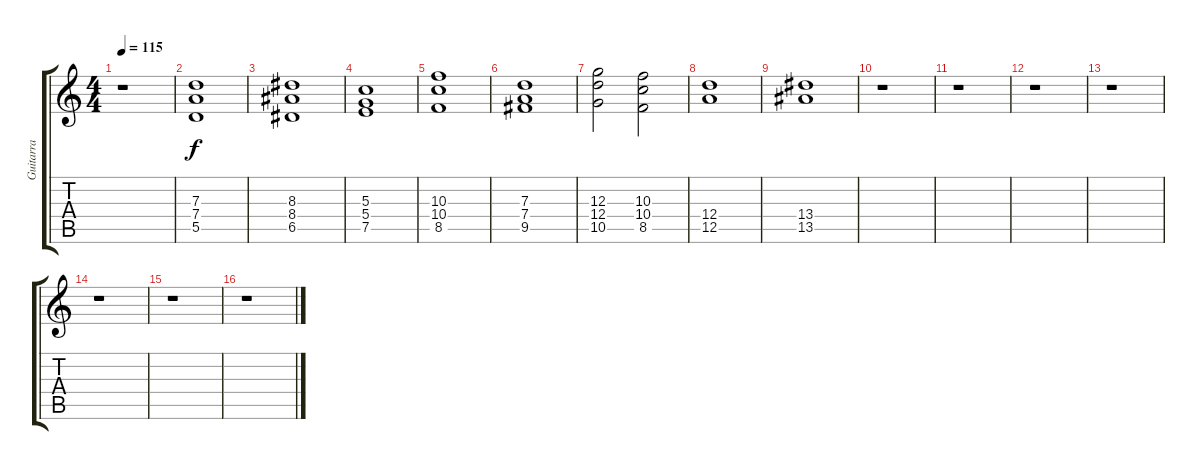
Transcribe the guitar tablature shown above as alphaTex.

\track ("Guitarra" "Guitarra") {instrument overdrivenguitar}
\staff {score tabs}
\tuning (E4 B3 G3 D3 A2 E2) {hide}
\ts (4 4)
\tempo 115
\clef g2
\ks c
r.1{dy f} |
(7.3 7.4 5.5).1 |
(8.3 8.4 6.5).1 |
(5.3 5.4 7.5).1 |
(10.3 10.4 8.5).1 |
(7.3 7.4 9.5).1 |
(12.3 12.4 10.5).2 (10.3 10.4 8.5).2 |
(12.4 12.5).1 |
(13.4 13.5).1 |
r.1 |
r.1 |
r.1 |
r.1 |
r.1 |
r.1 |
r.1
